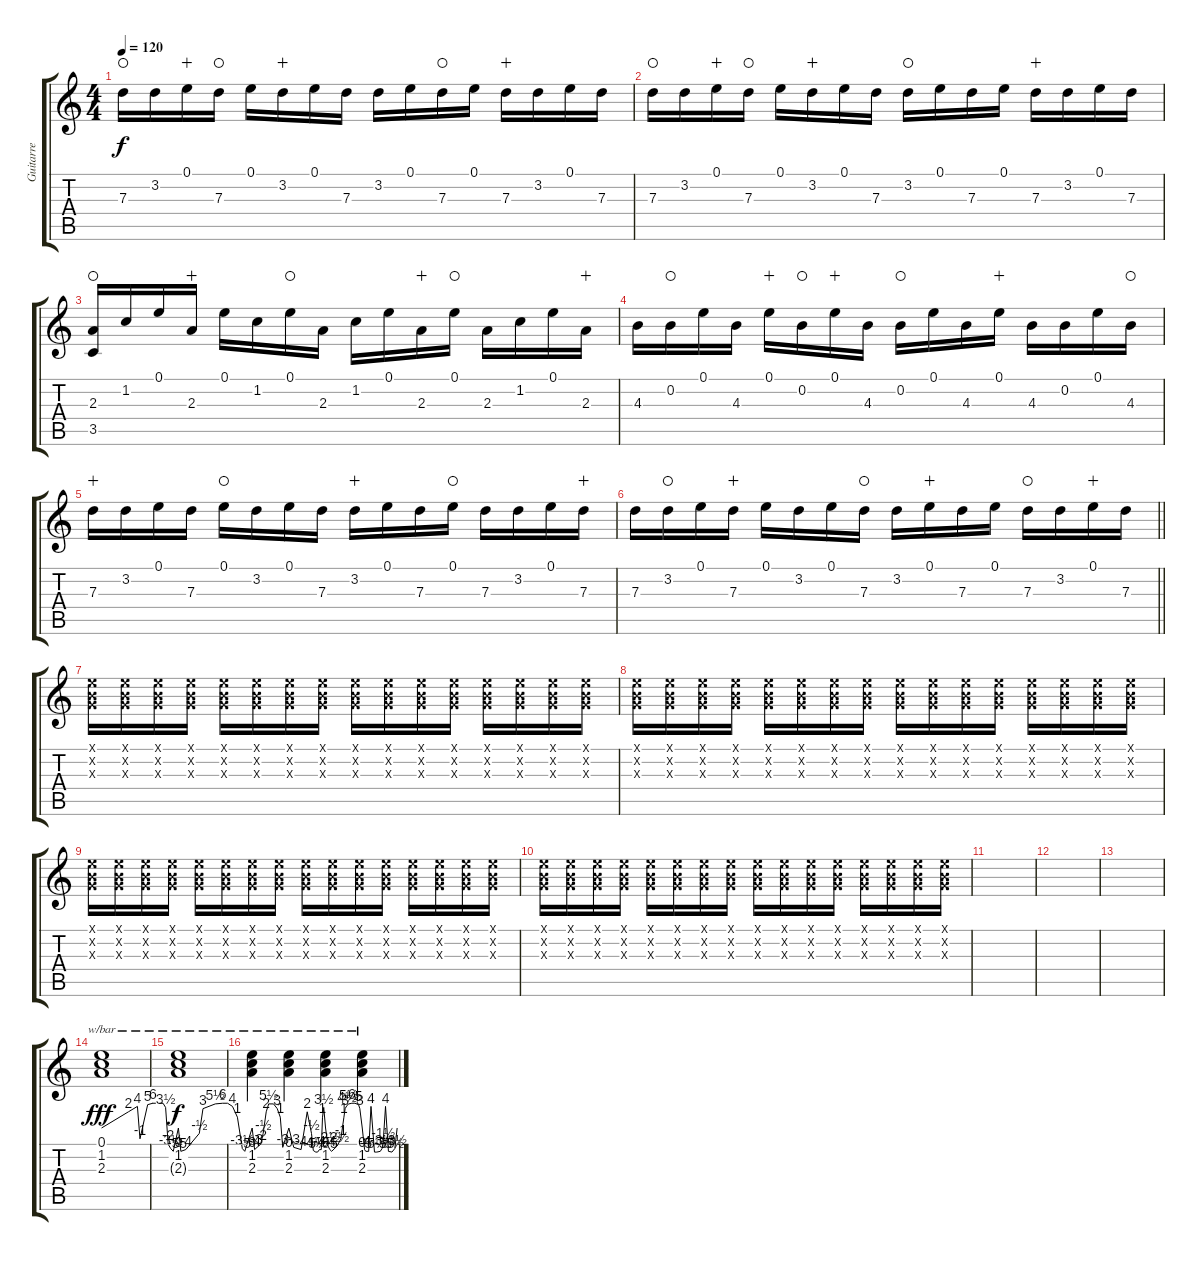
\track ("Guitarre" "Guitarre") {instrument distortionguitar}
\staff {score tabs}
\tuning (E4 B3 G3 D3 A2 E2) {hide}
\ts (4 4)
\tempo 120
\clef g2
\ks c
7.3.16{dy f waho} 3.2.16 0.1.16{wahc} 7.3.16{waho} 0.1.16 3.2.16{wahc} 0.1.16 7.3.16 3.2.16 0.1.16 7.3.16{waho} 0.1.16 7.3.16{wahc} 3.2.16 0.1.16 7.3.16 |
7.3.16{waho} 3.2.16 0.1.16{wahc} 7.3.16{waho} 0.1.16 3.2.16{wahc} 0.1.16 7.3.16 3.2.16{waho} 0.1.16 7.3.16 0.1.16 7.3.16{wahc} 3.2.16 0.1.16 7.3.16 |
(2.3 3.5).16{waho} 1.2.16 0.1.16 2.3.16{wahc} 0.1.16 1.2.16 0.1.16{waho} 2.3.16 1.2.16 0.1.16 2.3.16{wahc} 0.1.16{waho} 2.3.16 1.2.16 0.1.16 2.3.16{wahc} |
4.3.16 0.2.16{waho} 0.1.16 4.3.16 0.1.16{wahc} 0.2.16{waho} 0.1.16{wahc} 4.3.16 0.2.16{waho} 0.1.16 4.3.16 0.1.16{wahc} 4.3.16 0.2.16 0.1.16 4.3.16{waho} |
7.3.16{wahc} 3.2.16 0.1.16 7.3.16 0.1.16{waho} 3.2.16 0.1.16 7.3.16 3.2.16{wahc} 0.1.16 7.3.16 0.1.16{waho} 7.3.16 3.2.16 0.1.16 7.3.16{wahc} |
\barLineRight lightlight
7.3.16 3.2.16{waho} 0.1.16 7.3.16{wahc} 0.1.16 3.2.16 0.1.16 7.3.16{waho} 3.2.16 0.1.16{wahc} 7.3.16 0.1.16 7.3.16{waho} 3.2.16 0.1.16{wahc} 7.3.16 |
(0.1{x} 0.2{x} 0.3{x}).16 (0.1{x} 0.2{x} 0.3{x}).16 (0.1{x} 0.2{x} 0.3{x}).16 (0.1{x} 0.2{x} 0.3{x}).16 (0.1{x} 0.2{x} 0.3{x}).16 (0.1{x} 0.2{x} 0.3{x}).16 (0.1{x} 0.2{x} 0.3{x}).16 (0.1{x} 0.2{x} 0.3{x}).16 (0.1{x} 0.2{x} 0.3{x}).16 (0.1{x} 0.2{x} 0.3{x}).16 (0.1{x} 0.2{x} 0.3{x}).16 (0.1{x} 0.2{x} 0.3{x}).16 (0.1{x} 0.2{x} 0.3{x}).16 (0.1{x} 0.2{x} 0.3{x}).16 (0.1{x} 0.2{x} 0.3{x}).16 (0.1{x} 0.2{x} 0.3{x}).16 |
(0.1{x} 0.2{x} 0.3{x}).16 (0.1{x} 0.2{x} 0.3{x}).16 (0.1{x} 0.2{x} 0.3{x}).16 (0.1{x} 0.2{x} 0.3{x}).16 (0.1{x} 0.2{x} 0.3{x}).16 (0.1{x} 0.2{x} 0.3{x}).16 (0.1{x} 0.2{x} 0.3{x}).16 (0.1{x} 0.2{x} 0.3{x}).16 (0.1{x} 0.2{x} 0.3{x}).16 (0.1{x} 0.2{x} 0.3{x}).16 (0.1{x} 0.2{x} 0.3{x}).16 (0.1{x} 0.2{x} 0.3{x}).16 (0.1{x} 0.2{x} 0.3{x}).16 (0.1{x} 0.2{x} 0.3{x}).16 (0.1{x} 0.2{x} 0.3{x}).16 (0.1{x} 0.2{x} 0.3{x}).16 |
(0.1{x} 0.2{x} 0.3{x}).16 (0.1{x} 0.2{x} 0.3{x}).16 (0.1{x} 0.2{x} 0.3{x}).16 (0.1{x} 0.2{x} 0.3{x}).16 (0.1{x} 0.2{x} 0.3{x}).16 (0.1{x} 0.2{x} 0.3{x}).16 (0.1{x} 0.2{x} 0.3{x}).16 (0.1{x} 0.2{x} 0.3{x}).16 (0.1{x} 0.2{x} 0.3{x}).16 (0.1{x} 0.2{x} 0.3{x}).16 (0.1{x} 0.2{x} 0.3{x}).16 (0.1{x} 0.2{x} 0.3{x}).16 (0.1{x} 0.2{x} 0.3{x}).16 (0.1{x} 0.2{x} 0.3{x}).16 (0.1{x} 0.2{x} 0.3{x}).16 (0.1{x} 0.2{x} 0.3{x}).16 |
(0.1{x} 0.2{x} 0.3{x}).16 (0.1{x} 0.2{x} 0.3{x}).16 (0.1{x} 0.2{x} 0.3{x}).16 (0.1{x} 0.2{x} 0.3{x}).16 (0.1{x} 0.2{x} 0.3{x}).16 (0.1{x} 0.2{x} 0.3{x}).16 (0.1{x} 0.2{x} 0.3{x}).16 (0.1{x} 0.2{x} 0.3{x}).16 (0.1{x} 0.2{x} 0.3{x}).16 (0.1{x} 0.2{x} 0.3{x}).16 (0.1{x} 0.2{x} 0.3{x}).16 (0.1{x} 0.2{x} 0.3{x}).16 (0.1{x} 0.2{x} 0.3{x}).16 (0.1{x} 0.2{x} 0.3{x}).16 (0.1{x} 0.2{x} 0.3{x}).16 (0.1{x} 0.2{x} 0.3{x}).16 |
|
|
|
(0.1 1.2 2.3).1{tbe (custom default 0 0 21 8 28 16 30 -4 36 20 40 24 48 24 50 14 52 -8 54 -14 56 -20 60 0) dy fff} |
(0.1 1.2 2.3{t}).1{tbe (custom default 0 0 2 -20 6 -16 17 -2 20 12 30 22 36 24 40 24 44 16 48 4 52 -14 54 -20 60 0) dy f} |
(0.1 1.2 2.3).4{tbe (custom default 0 0 4 -16 8 -12 14 -8 18 -2 23 8 27 22 35 22 41 12 46 4 50 -12 60 0)} (0.1 1.2 2.3).4{tbe (custom default 0 0 8 -12 20 -16 30 8 37 -2 40 -18 44 -22 47 -22 50 -16 53 -16 55 4 57 14 60 0)} (0.1 1.2 2.3).4{tbe (custom default 0 0 4 -10 7 -16 10 -20 19 -10 25 -4 30 4 32 12 35 18 38 22 43 24 48 24 54 20 56 12 60 0)} (0.1 1.2 2.3).4{tbe (custom default 0 0 4 -16 6 -20 11 -20 15 16 21 -22 25 -22 31 -20 34 -14 36 -6 40 16 45 -20 51 -22 56 -14 60 0)}
